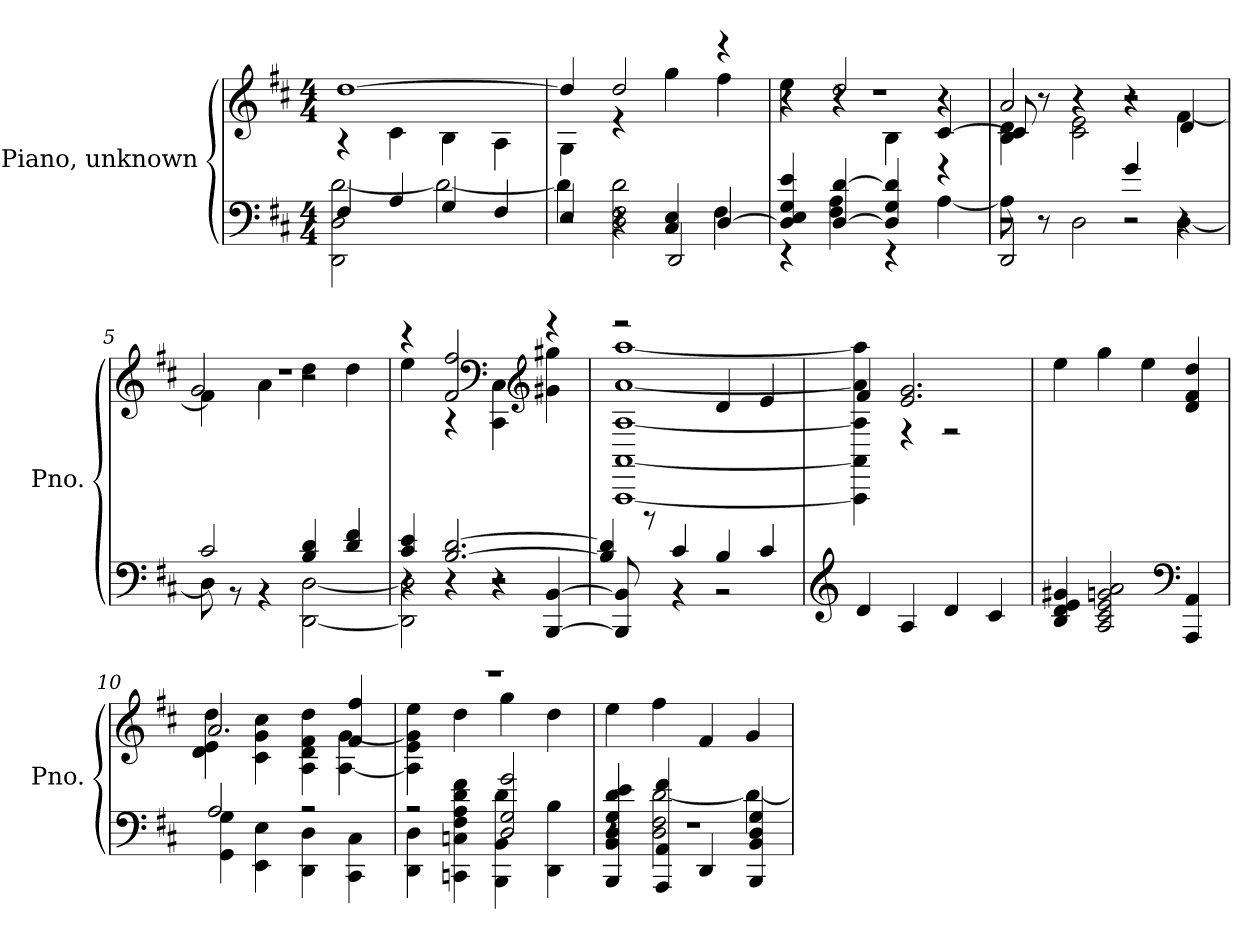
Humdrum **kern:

**kern	**kern
*part1	*part1
*staff2	*staff1
*I"Piano, unknown	*
*I'Pno.	*
*clefF4	*clefG2
*k[f#c#]	*k[f#c#]
*M4/4	*M4/4
*MM120	*MM120
=1	=1
*^	*^
4F#/	2DD\ 2D\ [2d\	[1dd	4r
4A/	.	.	4c#\
4G/	2d\_	.	4B\
4F#/	.	.	4A\
=2	=2	=2	=2
*	*^	*	*
4E/	4d\]	2r	4dd/]	4G\
4r	2D\ 2F#\ 2d\	.	2dd/	4r
4C#/ 4E/	.	2DD/	.	4gg\
[4D/	4F#\	.	4r	4ff#\
*	*v	*v	*	*
=3	=3	=3	=3
*	*	*	*^
4D/] 4E/ 4G/ 4e/	4r	1r	4ee\	4r
[4D/ [4d/	4F#\ 4A\	.	4r	2dd/
4D/] 4G/ 4d/]	4r	.	4B\	.
4r	[4A\	.	4r	[4c#/
=4	=4	=4	=4	=4
*	*^	*	*	*
2r	8A\]	2DD/	2a/	4B\ 4d\	8c#/]
.	8r	.	.	.	8r
.	2D\	.	.	2c#\ 2e\	4r
4g/	.	2r	2r	.	4r
4r	[4D\	.	.	[4f#\	4d/
*	*v	*v	*	*	*
=5	=5	=5	=5	=5
2c#/	8D\]	1r	4f#\]	2g/
.	8r	.	.	.
.	4r	.	4a\	.
4B/ 4d/	[2DD\ [2D\	.	4dd\	2r
4d/ 4f#/	.	.	4dd\	.
*	*	*	*v	*v
=6	=6	=6	=6
*	*^	*	*
4c#/ 4e/	2DD\] 2D\]	4r	4r	4ee\
4r	.	[2.B/ [2.d/	2f#/ 2ff#/	4r
*	*	*	*clefF4	*
4r	2r	.	.	4CC#\ 4C#\
*	*	*	*clefG2	*
[4BBB/ [4BB/	.	.	4r	4g#X\ 4gg#X\
*	*v	*v	*	*
!!LO:LB:g=z	!!
=7	=7	=7	=7
8BBB/] 8BB/]	4B/] 4d/]	2r	[1AAA [1AA [1A [1a [1aa
8r	.	.	.
4c#/	4r	.	.
4B/	2r	4d/	.
4c#/	.	4e/	.
*v	*v	*	*
=8	=8	=8
*clefG2	*	*
4d/	4f#/	4AAA\] 4AA\] 4A\] 4a\] 4aa\]
4A/	2.e/ 2.g/	4r
4d/	.	2r
4c#/	.	.
*	*v	*v
=9	=9
4B/ 4d/ 4e/ 4g#X/	4ee\
2A/ 2c#/ 2e/ 2gn/ 2a/	4gg\
.	4ee\
*clefF4	*
4AAA/ 4AA/	4d/ 4f#/ 4dd/
=10	=10
*^	*^
2A/	4GG\ 4G\	2.a/	4d\ 4e\ 4dd\
.	4EE\ 4E\	.	4c#\ 4g\ 4cc#\
2r	4DD\ 4D\	.	4A\ 4d\ 4f#\ 4dd\
.	4CC#\ 4C#\	4f#/ 4ff#/	[4A\ [4g\
=11	=11	=11	=11
2r	4DD\ 4D\	1r	4A\] 4e\ 4g\] 4ee\
.	4CCn\ 4Cn\ 4F#\ 4A\ 4d\ 4f#\	.	4dd\
2D/ 2G/ 2g/	4BBB\ 4BB\ 4d\	.	4gg\
.	4DD\ 4B\	.	4dd\
*	*	*v	*v
=12	=12	=12
*	*^	*
1r	4r	4BBB/ 4BB/ 4D/ 4G/ 4d/ 4e/	4ee\
.	2D\ 2F#\ [2d\	4AAA/ 4AA/ 4f#/	4ff#\
.	.	4DD/	4f#/
.	4d\_	4BBB/ 4BB/ 4D/ 4G/	4g/
*v	*v	*v	*
=	=
*-	*-
